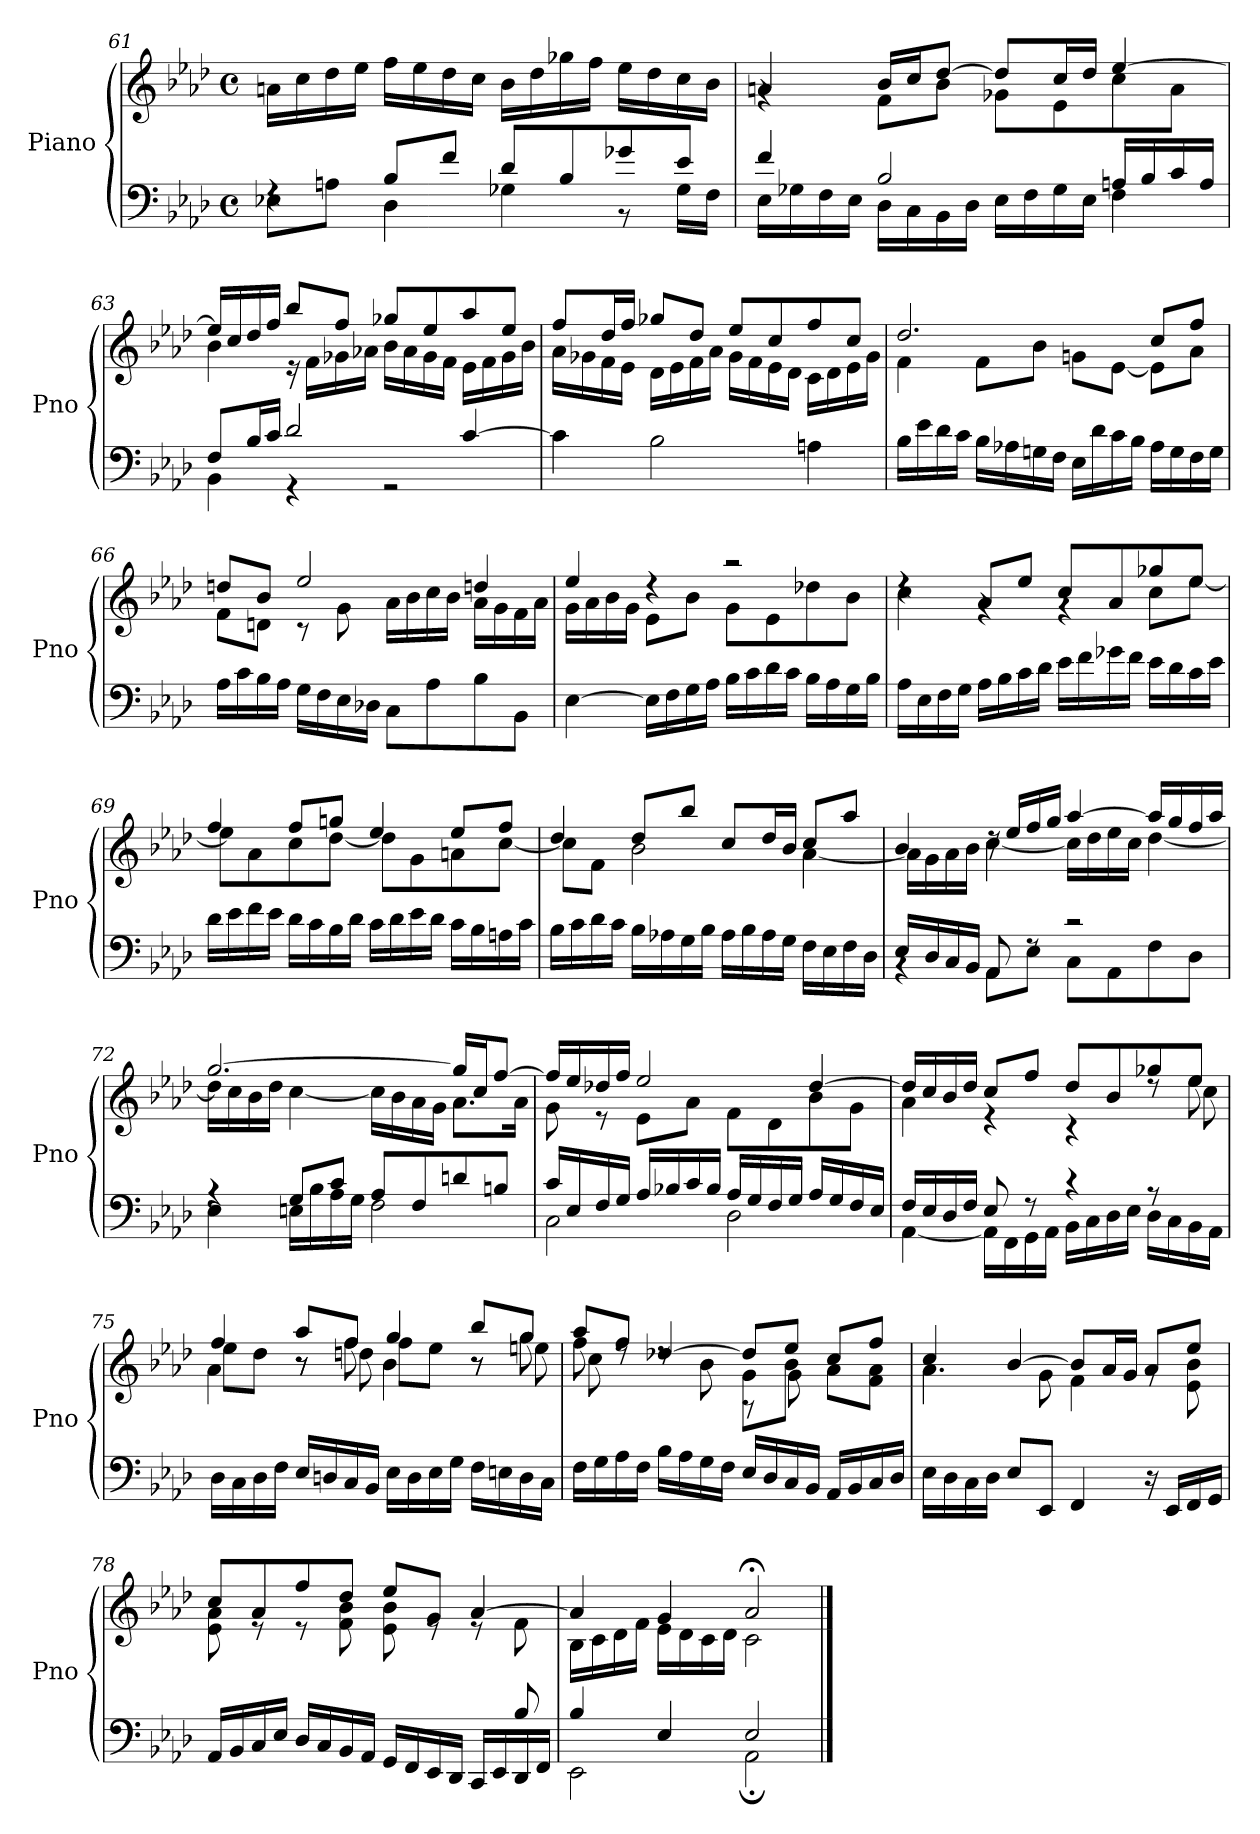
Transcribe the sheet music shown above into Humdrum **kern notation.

**kern	**kern
*part1	*part1
*staff2	*staff1
*I"Piano	*
*I'Pno	*
*clefF4	*clefG2
*k[b-e-a-d-]	*k[b-e-a-d-]
*M4/4	*M4/4
*met(c)	*met(c)
=61	=61
*^	*
4rF	8E-X\L	16an\LL
.	.	16cc\
.	8An\J	16dd-\
.	.	16ee-\JJ
8B-/L	4D-\	16ff\LL
.	.	16ee-\
8f/J	.	16dd-\
.	.	16cc\JJ
8d-/L	4G-X\	16b-\LL
.	.	16dd-\
8B-/	.	16gg-X\
.	.	16ff\JJ
8g-X/	8r	16ee-\LL
.	.	16dd-\
8e-/J	16G-\LL	16cc\
.	16F\JJ	16b-\JJ
!!LO:PB:g=z
=62	=62	=62
*	*	*^
4f/	16E-\LL	4an/	4rg
.	16G-X\	.	.
.	16F\	.	.
.	16E-\JJ	.	.
2B-/	16D-\LL	16b-/LL	8f\L
.	16C\	16cc/J	.
.	16BB-\	[8dd-/J	8b-\J
.	16D-\JJ	.	.
.	16E-\LL	8dd-/L]	8g-X\L
.	16F\	.	.
.	16G-\	16cc/L	8e-\
.	16E-\JJ	16dd-/JJ	.
16An/LL	4F\	[4ee-/	8cc\
16B-/	.	.	.
16c/	.	.	8a\J
16A/JJ	.	.	.
=63	=63	=63	=63
8F/L	4BB-\	16ee-/LL]	4b-\
.	.	16cc/	.
16B-/L	.	16dd-/	.
16c/JJ	.	16ff/JJ	.
2d-/	4r	8bb-/L	16r
.	.	.	16f\LL
.	.	8ff/J	16g-X\
.	.	.	16a-X\JJ
.	2r	8gg-X/L	16b-\LL
.	.	.	16a-\
.	.	8ee-/	16g-\
.	.	.	16f\JJ
[4c/	.	8aa-/	16e-\LL
.	.	.	16f\
.	.	8ee-/J	16g-\
.	.	.	16b-\JJ
*v	*v	*	*
!!LO:LB:g=z	!!
=64	=64	=64
4c\]	8ff/L	16a-\LL
.	.	16g-X\
.	16dd-/L	16f\
.	16ff/JJ	16e-\JJ
2B-\	8gg-X/L	16d-\LL
.	.	16e-\
.	8dd-/J	16f\
.	.	16a-\JJ
.	8ee-/L	16g-\LL
.	.	16f\
.	8cc/	16e-\
.	.	16d-\JJ
4An\	8ff/	16c\LL
.	.	16d-\
.	8cc/J	16e-\
.	.	16g-\JJ
=65	=65	=65
16B-\LL	2.dd-/	4f\
16e-\	.	.
16d-\	.	.
16c\JJ	.	.
16B-\LL	.	8f\L
16A-X\	.	.
16Gn\	.	8b-\J
16F\JJ	.	.
16E-\LL	.	8gn\L
16d-\	.	.
16c\	.	[8e-\J
16B-\JJ	.	.
16A-\LL	8cc/L	8e-\L]
16G\	.	.
16F\	8ff/J	8a-\J
16G\JJ	.	.
=66	=66	=66
16A-\LL	8ddn/L	8f\L
16c\	.	.
16B-\	8b-/J	8dn\J
16A-\JJ	.	.
16G\LL	2ee-/	8r
16F\	.	.
16E-\	.	8g\
16D-X\JJ	.	.
8C\L	.	16a-\LL
.	.	16b-\
8A-\	.	16cc\
.	.	16b-\JJ
8B-\	4ddn/	16a-\LL
.	.	16g\
8BB-\J	.	16f\
.	.	16a-\JJ
!!LO:LB:g=z	!!
=67	=67	=67
[4E-\	4ee-/	16g\LL
.	.	16a-\
.	.	16b-\
.	.	16g\JJ
16E-\LL]	4rdd	8e-\L
16F\	.	.
16G\	.	8b-\J
16A-\JJ	.	.
16B-\LL	2r	8g\L
16c\	.	.
16d-\	.	8e-\
16c\JJ	.	.
16B-\LL	.	8dd-X\
16A-\	.	.
16G\	.	8b-\J
16B-\JJ	.	.
=68	=68	=68
16A-\LL	4rdd	4cc\
16E-\	.	.
16F\	.	.
16G\JJ	.	.
16A-\LL	8a-/L	4rg
16B-\	.	.
16c\	8ee-/J	.
16d-\JJ	.	.
16e-\LL	8cc/L	4rg
16f\	.	.
16g-X\	8a-/	.
16f\JJ	.	.
16e-\LL	8gg-X/	8cc\L
16d-\	.	.
16c\	8ee-/J	[8ee-\J
16e-\JJ	.	.
!!LO:LB:g=z	!!
=69	=69	=69
16d-\LL	4ff/	8ee-\L]
16e-\	.	.
16f\	.	8a-\
16e-\JJ	.	.
16d-\LL	8ff/L	8cc\
16c\	.	.
16B-\	8ggn/J	[8dd-\J
16d-\JJ	.	.
16c\LL	4ee-/	8dd-\L]
16d-\	.	.
16e-\	.	8g\
16d-\JJ	.	.
16c\LL	8ee-/L	8an\
16B-\	.	.
16An\	8ff/J	[8cc\J
16c\JJ	.	.
=70	=70	=70
16B-\LL	4dd-/	8cc\L]
16c\	.	.
16d-\	.	8f\J
16c\JJ	.	.
16B-\LL	8dd-/L	2b-\
16A-X\	.	.
16G\	8bb-/J	.
16B-\JJ	.	.
16A-\LL	8cc/L	.
16B-\	.	.
16A-\	16dd-/L	.
16G\JJ	16b-/JJ	.
16F\LL	8cc/L	[4a-\
16E-\	.	.
16F\	8aa-/J	.
16D-\JJ	.	.
!!LO:PB:g=z	!!
=71	=71	=71
*^	*	*
16E-/LL	4rBB	4b-/	16a-\LL]
16D-/	.	.	16g\
16C/	.	.	16a-\
16BB-/JJ	.	.	16b-\JJ
8AA-/	8AA-\L	16rdd	[4cc\
.	.	16ee-/LL	.
8rF	8E-\J	16ff/	.
.	.	16gg/JJ	.
2r	8C\L	[4aa-/	16cc\LL]
.	.	.	16dd-\
.	8AA-\	.	16ee-\
.	.	.	16cc\JJ
.	8F\	16aa-/LL]	[4dd-\
.	.	16gg/	.
.	8D-\J	16ff/	.
.	.	16aa-/JJ	.
=72	=72	=72	=72
4rA	4E-\	[2.gg/	16dd-\LL]
.	.	.	16cc\
.	.	.	16b-\
.	.	.	16dd-\JJ
8G/L	16En\LL	.	[4cc\
.	16B-\	.	.
8c/J	16A-\	.	.
.	16G\JJ	.	.
8A-/L	2F\	.	16cc\LL]
.	.	.	16b-\
8F/	.	.	16a-\
.	.	.	16g\JJ
8dn/	.	16gg/LL]	8.a-\L
.	.	16cc/J	.
8Bn/J	.	[8ff/J	.
.	.	.	16a-\Jk
!!LO:LB:g=z	!!
=73	=73	=73	=73
16c/LL	2C\	16ff/LL]	8g\
16E-/	.	16ee-/	.
16F/	.	16dd-X/	8r
16G/JJ	.	16ff/JJ	.
16A-/LL	.	2ee-/	8e-\L
16B-X/	.	.	.
16c/	.	.	8a-\J
16B-/JJ	.	.	.
16A-/LL	2D-\	.	8f\L
16G/	.	.	.
16F/	.	.	8d-\
16G/JJ	.	.	.
16A-/LL	.	[4dd-/	8b-\
16G/	.	.	.
16F/	.	.	8g\J
16E-/JJ	.	.	.
=74	=74	=74	=74
*	*	*	*^
16F/LL	[4AA-\	16dd-/LL]	4a-\	2..ryy
16E-/	.	16cc/	.	.
16D-/	.	16b-/	.	.
16F/JJ	.	16dd-/JJ	.	.
8E-/	16AA-\LL]	8cc/L	4r	.
.	16FF\	.	.	.
8r	16GG\	8ff/J	.	.
.	16AA-\JJ	.	.	.
4r	16BB-\LL	8dd-/L	4r	.
.	16C\	.	.	.
.	16D-\	8b-/	.	.
.	16E-\JJ	.	.	.
8r	16D-\LL	8gg-X/	8rdd	.
.	16C\	.	.	.
8ryy	16BB-\	8ee-/J	8ee-\	8cc\
.	16AA-\JJ	.	.	.
*v	*v	*	*	*
!!LO:LB:g=z	!!	!!
=75	=75	=75	=75
16D-\LL	4ff/	8ee-\L	4a-\
16C\	.	.	.
16D-\	.	8dd-\J	.
16F\JJ	.	.	.
16E-/LL	8aa-/L	8r	8r
16Dn/	.	.	.
16C/	8ff/J	8ff\	8ddn\
16BB-/JJ	.	.	.
16E-\LL	4gg/	8ff\L	4b-\
16D\	.	.	.
16E-\	.	8ee-\J	.
16G\JJ	.	.	.
16F\LL	8bb-/L	8r	8r
16En\	.	.	.
16D\	8gg/J	8gg\	8een\
16C\JJ	.	.	.
=76	=76	=76	=76
16F\LL	8aa-/L	8ff\	8cc\
16G\	.	.	.
16A-\	8ff/J	8rdd	8rcyy
16F\JJ	.	.	.
16B-\LL	[4dd-X/	8rdd	4rcyy
16A-\	.	.	.
16G\	.	8b-\	.
16F\JJ	.	.	.
16E-/LL	8dd-/L]	8g\L	8rA
16D-/	.	.	.
16C/	8ee-/J	8b-\J	8g\
16BB-/JJ	.	.	.
16AA-/LL	8cc/L	8a-\L	4ryy
16BB-/	.	.	.
16C/	8ff/J	8f\ 8a-\J	.
16D-/JJ	.	.	.
*	*	*v	*v
!!LO:LB:g=z
=77	=77	=77
16E-\LL	4cc/	4.a-\
16D-\	.	.
16C\	.	.
16D-\JJ	.	.
8E-/L	[4b-/	.
8EE-/J	.	8g\
4FF/	8b-/L]	4f\
.	16a-/L	.
.	16g/JJ	.
16r	8a-/L	8rg
16EE-/LL	.	.
16FF/	8ee-/J	8e-\ 8b-\
16GG/JJ	.	.
=78	=78	=78
*^	*	*
16AA-/LL	2..ryy	8cc/L	8e-\ 8a-\
16BB-/	.	.	.
16C/	.	8a-/	8re
16E-/JJ	.	.	.
16D-/LL	.	8ff/	8re
16C/	.	.	.
16BB-/	.	8dd-/J	8f\ 8b-\
16AA-/JJ	.	.	.
16GG/LL	.	8ee-/L	8e-\ 8b-\
16FF/	.	.	.
16EE-/	.	8g/J	8re
16DD-/JJ	.	.	.
16CC/LL	.	[4a-/	8re
16EE-/	.	.	.
16DD-/	8B-/	.	8f\
16FF/JJ	.	.	.
=79	=79	=79	=79
4B-/	2EE-\	4a-/]	16B-\LL
.	.	.	16c\
.	.	.	16d-\
.	.	.	16f\JJ
4E-/	.	4g/	16e-\LL
.	.	.	16d-\
.	.	.	16c\
.	.	.	16d-\JJ
2E-/	2AA-;\	2a-;</	2c\
*v	*v	*	*
*	*v	*v
==	==
*-	*-
